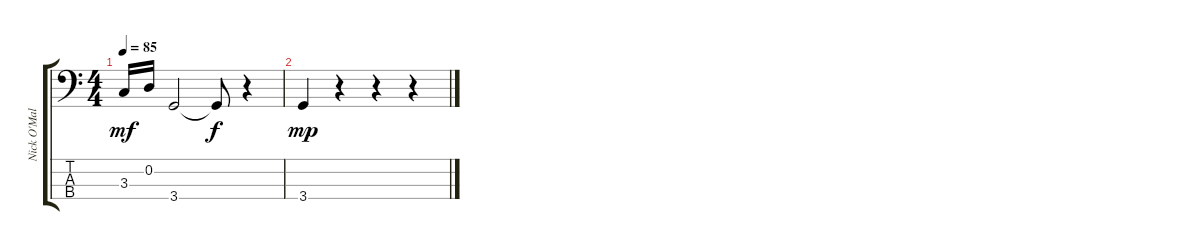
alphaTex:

\track ("Nick O'Malley - Bass" "Nick O'Mal") {instrument electricbasspick}
\staff {score tabs}
\tuning (G2 D2 A1 E1) {hide}
\ts (4 4)
\tempo 85
\clef f4
\ks c
3.3.16{dy mf} 0.2.16 3.4.2 3.4{t}.8{dy f} r.4 |
3.4.4{dy mp} r.4 r.4 r.4
